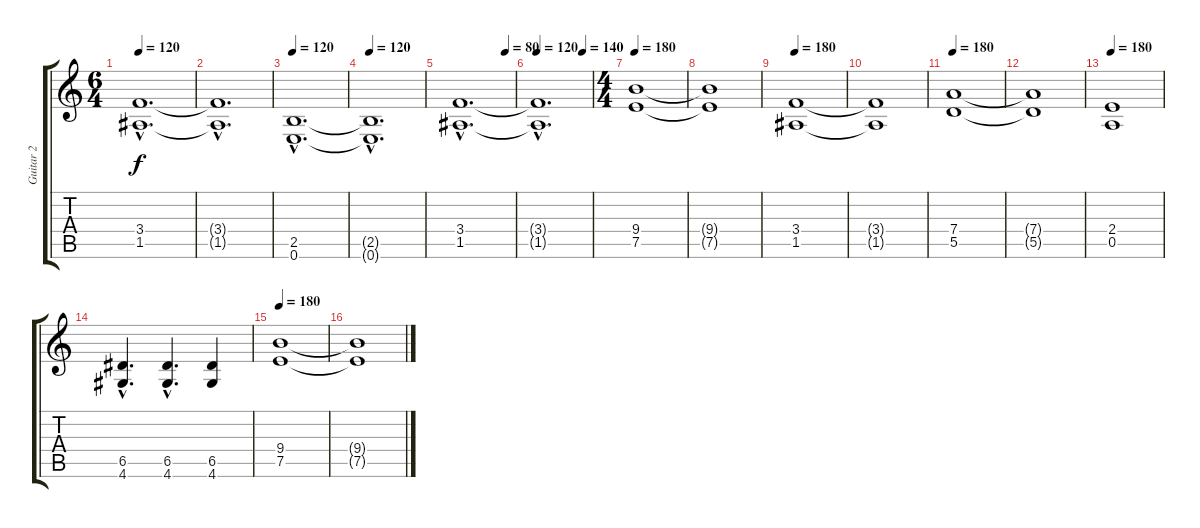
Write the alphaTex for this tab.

\track ("Guitar 2" "Guitar 2") {instrument overdrivenguitar}
\staff {score tabs}
\tuning (E4 B3 G3 D3 A2 E2) {hide}
\ts (6 4)
\tempo 120
\clef g2
\ks c
(3.4{hac} 1.5{hac}).1{d dy f} |
(3.4{hac t} 1.5{hac t}).1{d} |
\tempo 120
(2.5{hac} 0.6{hac}).1{d volume 14} |
\tempo 120
(2.5{hac t} 0.6{hac t}).1{d} |
\tempo (80 0.8333333333333334)
(3.4{hac} 1.5{hac}).1{d} |
\tempo 120
\tempo (140 0.8333333333333334)
(3.4{hac t} 1.5{hac t}).1{d} |
\ts (4 4)
\tempo 180
(9.4 7.5).1 |
(9.4{t} 7.5{t}).1 |
\tempo 180
(3.4 1.5).1 |
(3.4{t} 1.5{t}).1 |
\tempo 180
(7.4 5.5).1 |
(7.4{t} 5.5{t}).1 |
\tempo 180
(2.4 0.5).1 |
(6.5{hac} 4.6{hac}).4{d} (6.5{hac} 4.6{hac}).4{d} (6.5 4.6).4 |
\tempo 180
(9.4 7.5).1 |
(9.4{t} 7.5{t}).1
